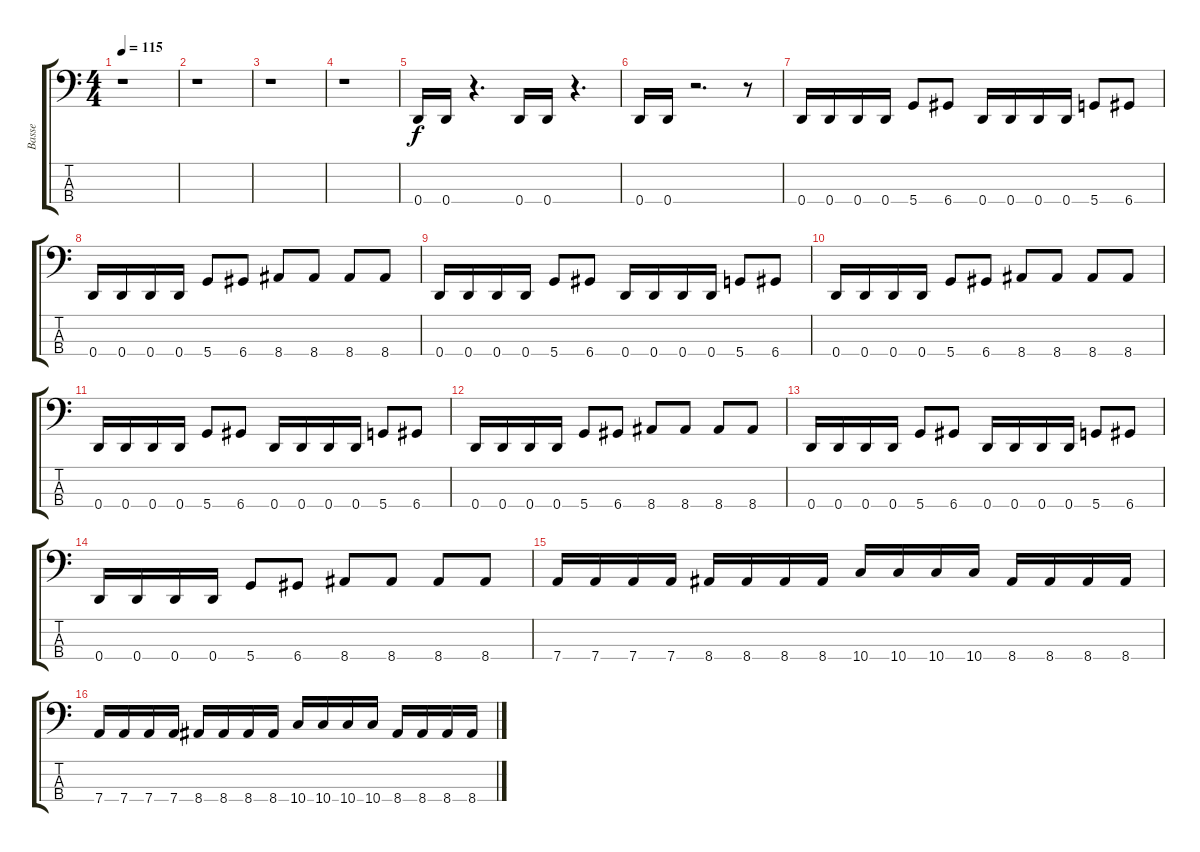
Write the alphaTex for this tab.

\track ("Basse" "Basse") {instrument electricbasspick}
\staff {score tabs}
\tuning (G2 D2 A1 D1) {hide}
\ts (4 4)
\tempo 115
\clef f4
\ks c
r.1{dy f instrument electricbasspick} |
r.1 |
r.1 |
r.1 |
0.4.16 0.4.16 r.4{d} 0.4.16 0.4.16 r.4{d} |
0.4.16 0.4.16 r.2{d} r.8 |
0.4.16 0.4.16 0.4.16 0.4.16 5.4.8 6.4.8 0.4.16 0.4.16 0.4.16 0.4.16 5.4.8 6.4.8 |
0.4.16 0.4.16 0.4.16 0.4.16 5.4.8 6.4.8 8.4.8 8.4.8 8.4.8 8.4.8 |
0.4.16 0.4.16 0.4.16 0.4.16 5.4.8 6.4.8 0.4.16 0.4.16 0.4.16 0.4.16 5.4.8 6.4.8 |
0.4.16 0.4.16 0.4.16 0.4.16 5.4.8 6.4.8 8.4.8 8.4.8 8.4.8 8.4.8 |
0.4.16 0.4.16 0.4.16 0.4.16 5.4.8 6.4.8 0.4.16 0.4.16 0.4.16 0.4.16 5.4.8 6.4.8 |
0.4.16 0.4.16 0.4.16 0.4.16 5.4.8 6.4.8 8.4.8 8.4.8 8.4.8 8.4.8 |
0.4.16 0.4.16 0.4.16 0.4.16 5.4.8 6.4.8 0.4.16 0.4.16 0.4.16 0.4.16 5.4.8 6.4.8 |
0.4.16 0.4.16 0.4.16 0.4.16 5.4.8 6.4.8 8.4.8 8.4.8 8.4.8 8.4.8 |
7.4.16 7.4.16 7.4.16 7.4.16 8.4.16 8.4.16 8.4.16 8.4.16 10.4.16 10.4.16 10.4.16 10.4.16 8.4.16 8.4.16 8.4.16 8.4.16 |
7.4.16 7.4.16 7.4.16 7.4.16 8.4.16 8.4.16 8.4.16 8.4.16 10.4.16 10.4.16 10.4.16 10.4.16 8.4.16 8.4.16 8.4.16 8.4.16
